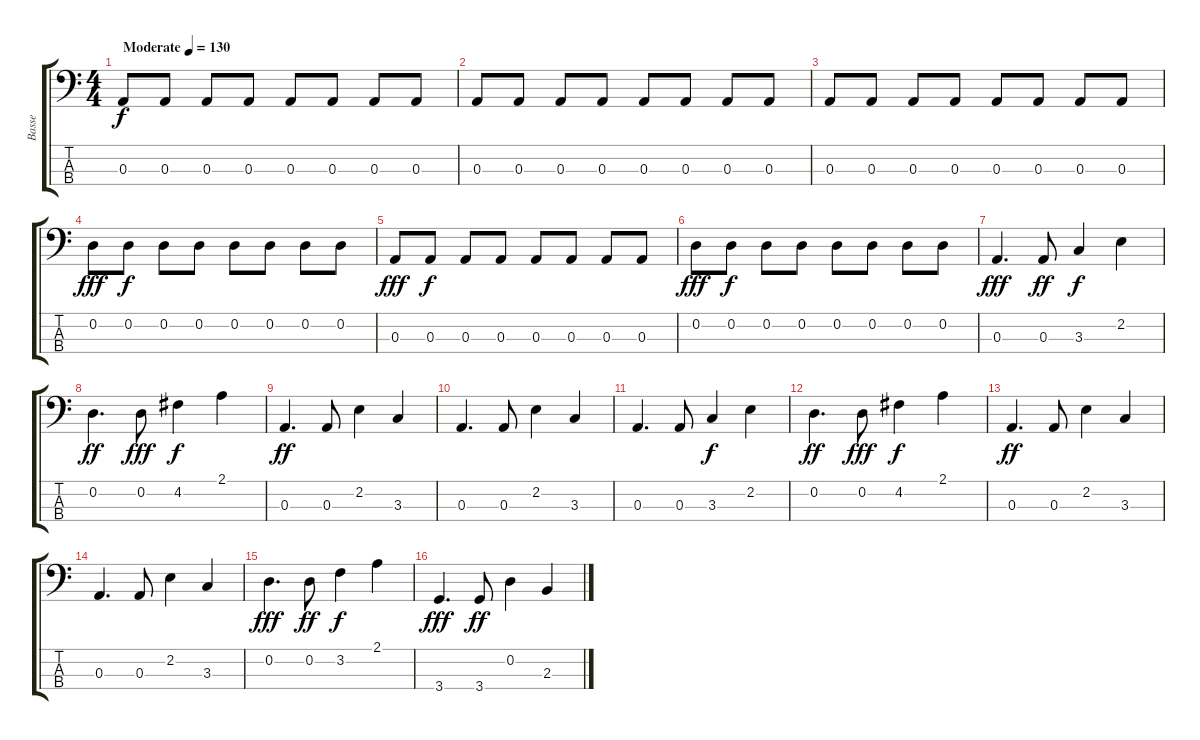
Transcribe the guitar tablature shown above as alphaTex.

\track ("Basse" "Basse") {instrument electricbassfinger}
\staff {score tabs}
\tuning (G2 D2 A1 E1) {hide}
\ts (4 4)
\tempo (130 "Moderate")
\clef f4
\ks c
0.3.8{dy f instrument electricbassfinger} 0.3.8 0.3.8 0.3.8 0.3.8 0.3.8 0.3.8 0.3.8 |
0.3.8 0.3.8 0.3.8 0.3.8 0.3.8 0.3.8 0.3.8 0.3.8 |
0.3.8 0.3.8 0.3.8 0.3.8 0.3.8 0.3.8 0.3.8 0.3.8 |
0.2.8{dy fff} 0.2.8{dy f} 0.2.8 0.2.8 0.2.8 0.2.8 0.2.8 0.2.8 |
0.3.8{dy fff} 0.3.8{dy f} 0.3.8 0.3.8 0.3.8 0.3.8 0.3.8 0.3.8 |
0.2.8{dy fff} 0.2.8{dy f} 0.2.8 0.2.8 0.2.8 0.2.8 0.2.8 0.2.8 |
0.3.4{d dy fff} 0.3.8{dy ff} 3.3.4{dy f} 2.2.4 |
0.2.4{d dy ff} 0.2.8{dy fff} 4.2.4{dy f} 2.1.4 |
0.3.4{d dy ff} 0.3.8 2.2.4 3.3.4 |
0.3.4{d} 0.3.8 2.2.4 3.3.4 |
0.3.4{d} 0.3.8 3.3.4{dy f} 2.2.4 |
0.2.4{d dy ff} 0.2.8{dy fff} 4.2.4{dy f} 2.1.4 |
0.3.4{d dy ff} 0.3.8 2.2.4 3.3.4 |
0.3.4{d} 0.3.8 2.2.4 3.3.4 |
0.2.4{d dy fff} 0.2.8{dy ff} 3.2.4{dy f} 2.1.4 |
3.4.4{d dy fff} 3.4.8{dy ff} 0.2.4 2.3.4
